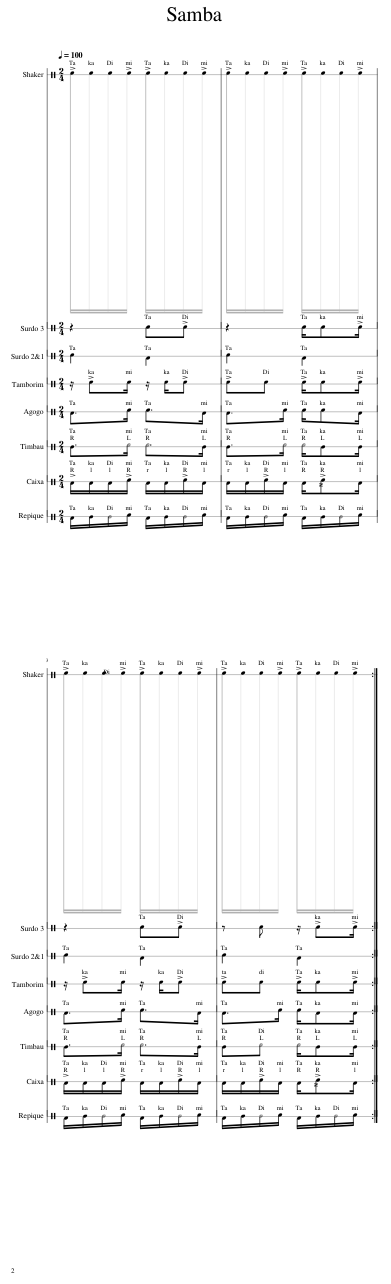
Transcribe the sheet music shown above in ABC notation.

X:1
%%score 1 2 3 4 5 6 7 8
L:1/8
Q:1/4=100
M:2/4
I:linebreak $
K:C
V:1 perc stafflines=1
K:none
V:2 perc stafflines=1
K:none
V:3 perc stafflines=1
K:none
V:4 perc stafflines=1
K:none
V:5 perc transpose=24 stafflines=1
K:none
V:6 perc stafflines=1
K:none
V:7 perc stafflines=1
K:none
V:8 perc transpose=-8 stafflines=1
K:none
V:1
 !>!F/F/F/!>!F/ !>!F/F/F/!>!F/ | !>!F/F/F/!>!F/ !>!F/F/F/!>!F/ |$ !>!F/F/F/!>!F/ !>!F/F/F/!>!F/ | !>!F/F/F/!>!F/ !>!F/F/F/!>!F/ :| %4
V:2
 z2 F!>!F | z2 F/F!>!F/ |$ z2 F!>!F | z F z/ !>!F!>!F/ :| %4
V:3
 F2 D2 | F2 D2 |$ F2 D2 | F2 D2 :| %4
V:4
 z/ !>!FF/ z/ F/!>!F | !>!FF !>!F/F!>!F/ |$ z/ !>!FF/ z/ F/!>!F | !>!FF !>!F/F!>!F/ :| %4
V:5
 D>F F>D | D>F F/FD/ |$ D>F F>D | D>F F/DD/ :| %4
V:6
 E>F F>E | E>F F/EE/ |$ E>F F>E | EF F/EE/ :| %4
V:7
 !>!D/D/D/!>!F/ D/D/!>!F/D/ | D/D/!>!F/D/ D/!>!FD/ |$ !>!D/D/D/!>!F/ D/D/!>!F/D/ | D/D/!>!F/D/ D/!>!FD/ :| %4
V:8
 D/E/E/F/ D/E/E/F/ | D/E/E/F/ D/E/E/F/ |$ D/E/E/F/ D/E/E/F/ | D/E/E/F/ D/E/E/F/ :| %4
